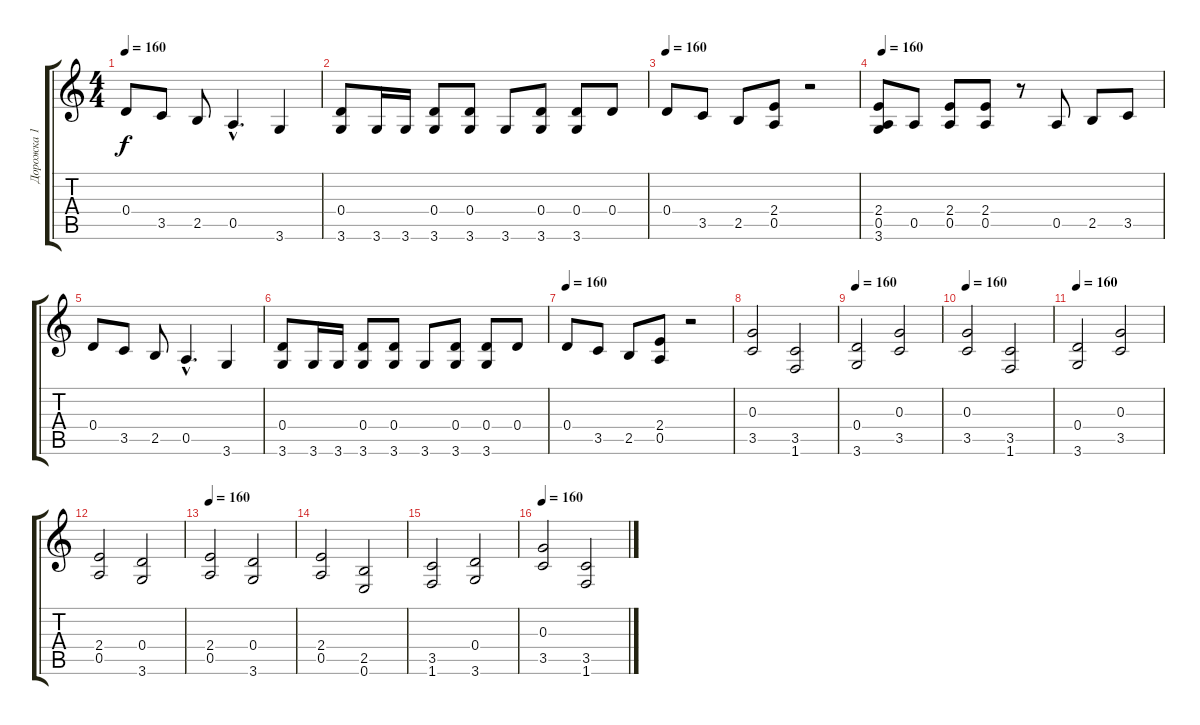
\track ("Дорожка 1" "Дорожка 1") {instrument distortionguitar}
\staff {score tabs}
\tuning (E4 B3 G3 D3 A2 E2) {hide}
\ts (4 4)
\tempo 160
\clef g2
\ks c
0.4.8{dy f} 3.5.8 2.5.8 0.5{hac}.4{d} 3.6.4 |
(0.4 3.6).8 3.6.16 3.6.16 (0.4 3.6).8 (0.4 3.6).8 3.6.8 (0.4 3.6).8 (0.4 3.6).8 0.4.8 |
\tempo 160
0.4.8 3.5.8 2.5.8 (2.4 0.5).8 r.2 |
\tempo 160
(2.4 0.5 3.6).8 0.5.8 (2.4 0.5).8 (2.4 0.5).8 r.8 0.5.8 2.5.8 3.5.8 |
0.4.8 3.5.8 2.5.8 0.5{hac}.4{d} 3.6.4 |
(0.4 3.6).8 3.6.16 3.6.16 (0.4 3.6).8 (0.4 3.6).8 3.6.8 (0.4 3.6).8 (0.4 3.6).8 0.4.8 |
\tempo 160
0.4.8 3.5.8 2.5.8 (2.4 0.5).8 r.2 |
(0.3 3.5).2 (3.5 1.6).2 |
\tempo 160
(0.4 3.6).2 (0.3 3.5).2 |
\tempo 160
(0.3 3.5).2 (3.5 1.6).2 |
\tempo 160
(0.4 3.6).2 (0.3 3.5).2 |
(2.4 0.5).2 (0.4 3.6).2 |
\tempo 160
(2.4 0.5).2 (0.4 3.6).2 |
(2.4 0.5).2 (2.5 0.6).2 |
(3.5 1.6).2 (0.4 3.6).2 |
\tempo 160
(0.3 3.5).2 (3.5 1.6).2
